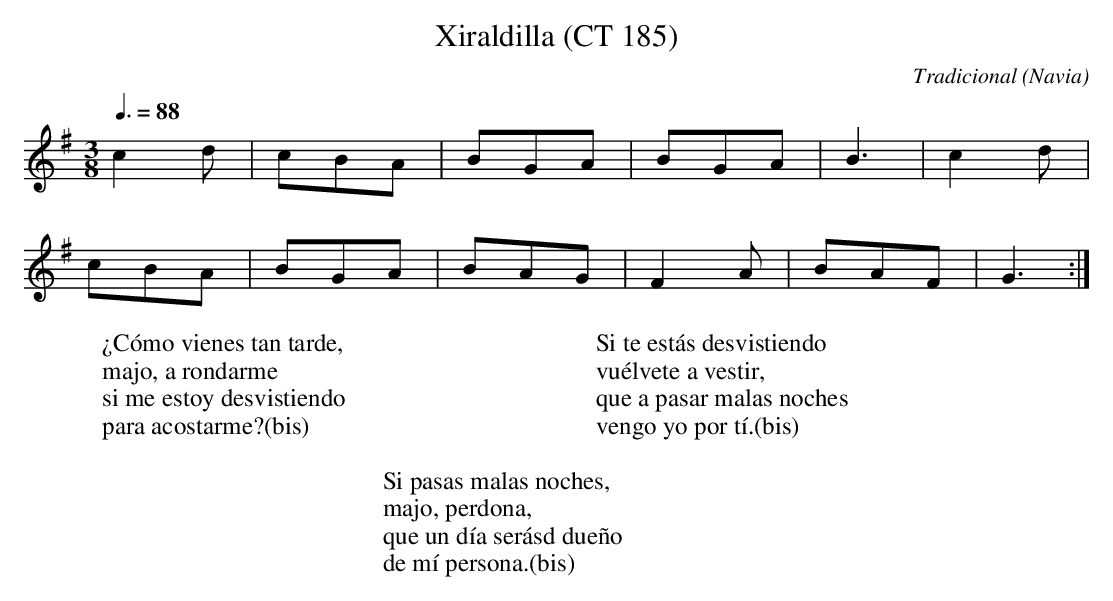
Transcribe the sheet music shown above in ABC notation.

X:1
T:Xiraldilla (CT 185)
C:Tradicional
O:Navia
M:3/8
L:1/8
Q:3/8=88
W:¿Cómo vienes tan tarde,
W:majo, a rondarme
W:si me estoy desvistiendo
W:para acostarme?(bis)
W:
W:Si te estás desvistiendo
W:vuélvete a vestir,
W:que a pasar malas noches
W:vengo yo por tí.(bis)
W:
W:Si pasas malas noches,
W:majo, perdona,
W:que un día serásd dueño
W:de mí persona.(bis)
K:G
c2d|cBA|BGA|BGA|B3|c2d|
cBA|BGA|BAG|F2A|BAF|G3:|
